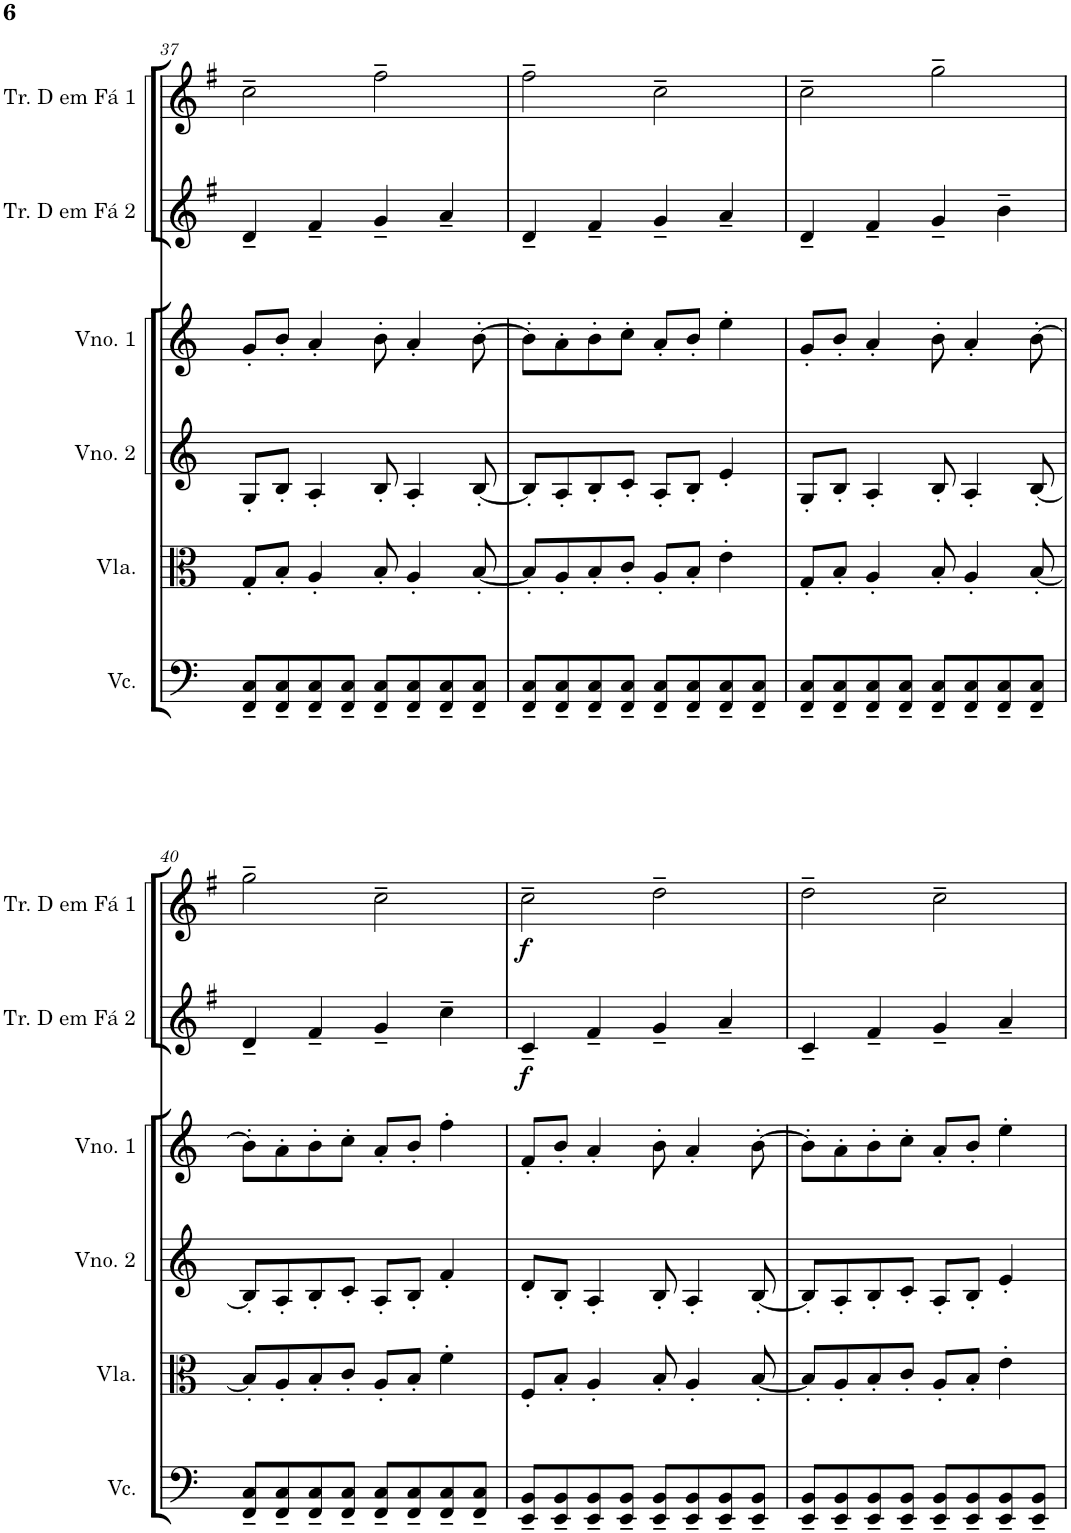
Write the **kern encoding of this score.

**kern	**kern	**kern	**kern	**kern	**dynam	**kern	**dynam
*part6	*part5	*part4	*part3	*part2	*part2	*part1	*part1
*staff6	*staff5	*staff4	*staff3	*staff2	*staff2	*staff1	*staff1
*I"Violoncelo	*I"Viola	*I"Violino 2	*I"Violino 1	*I"Trompa em Fá 2	*	*I"Trompa em Fá 1	*
*I'Vc.	*I'Vla.	*I'Vno. 2	*I'Vno. 1	*	*	*	*
!!LO:PB:g=z
*clefF4	*clefC3	*clefG2	*clefG2	*clefG2	*	*clefG2	*
*	*	*	*	*Trd4c7	*	*Trd4c7	*
*k[]	*k[]	*k[]	*k[]	*k[f#]	*	*k[f#]	*
*M4/4	*M4/4	*M4/4	*M4/4	*M4/4	*	*M4/4	*
=37	=37	=37	=37	=37	=37	=37	=37
8FF/~ 8C/~L	8G'/L	8G'/L	8g'/L	4d~/	.	2cc~\	.
8FF/~ 8C/~	8B'/J	8B'/J	8b'/J	.	.	.	.
8FF/~ 8C/~	4A'/	4A'/	4a'/	4f#~/	.	.	.
8FF/~ 8C/~J	.	.	.	.	.	.	.
8FF/~ 8C/~L	8B'/	8B'/	8b'\	4g~/	.	2ff#~\	.
8FF/~ 8C/~	4A'/	4A'/	4a'/	.	.	.	.
8FF/~ 8C/~	.	.	.	4a~/	.	.	.
8FF/~ 8C/~J	[8B'/	[8B'/	[8b'\	.	.	.	.
=38	=38	=38	=38	=38	=38	=38	=38
8FF/~ 8C/~L	8B'/L]	8B'/L]	8b'\L]	4d~/	.	2ff#~\	.
8FF/~ 8C/~	8A'/	8A'/	8a'\	.	.	.	.
8FF/~ 8C/~	8B'/	8B'/	8b'\	4f#~/	.	.	.
8FF/~ 8C/~J	8c'/J	8c'/J	8cc'\J	.	.	.	.
8FF/~ 8C/~L	8A'/L	8A'/L	8a'/L	4g~/	.	2cc~\	.
8FF/~ 8C/~	8B'/J	8B'/J	8b'/J	.	.	.	.
8FF/~ 8C/~	4e'\	4e'/	4ee'\	4a~/	.	.	.
8FF/~ 8C/~J	.	.	.	.	.	.	.
=39	=39	=39	=39	=39	=39	=39	=39
8FF/~ 8C/~L	8G'/L	8G'/L	8g'/L	4d~/	.	2cc~\	.
8FF/~ 8C/~	8B'/J	8B'/J	8b'/J	.	.	.	.
8FF/~ 8C/~	4A'/	4A'/	4a'/	4f#~/	.	.	.
8FF/~ 8C/~J	.	.	.	.	.	.	.
8FF/~ 8C/~L	8B'/	8B'/	8b'\	4g~/	.	2gg~\	.
8FF/~ 8C/~	4A'/	4A'/	4a'/	.	.	.	.
8FF/~ 8C/~	.	.	.	4b~\	.	.	.
8FF/~ 8C/~J	[8B'/	[8B'/	[8b'\	.	.	.	.
!!LO:LB:g=z
=40	=40	=40	=40	=40	=40	=40	=40
8FF/~ 8C/~L	8B'/L]	8B'/L]	8b'\L]	4d~/	.	2gg~\	.
8FF/~ 8C/~	8A'/	8A'/	8a'\	.	.	.	.
8FF/~ 8C/~	8B'/	8B'/	8b'\	4f#~/	.	.	.
8FF/~ 8C/~J	8c'/J	8c'/J	8cc'\J	.	.	.	.
8FF/~ 8C/~L	8A'/L	8A'/L	8a'/L	4g~/	.	2cc~\	.
8FF/~ 8C/~	8B'/J	8B'/J	8b'/J	.	.	.	.
8FF/~ 8C/~	4f'\	4f'/	4ff'\	4cc~\	.	.	.
8FF/~ 8C/~J	.	.	.	.	.	.	.
=41	=41	=41	=41	=41	=41	=41	=41
!	!	!	!	!	!LO:DY:b	!	!LO:DY:b
8EE/~ 8BB/~L	8F'/L	8d'/L	8f'/L	4c~/	f	2cc~\	f
8EE/~ 8BB/~	8B'/J	8B'/J	8b'/J	.	.	.	.
8EE/~ 8BB/~	4A'/	4A'/	4a'/	4f#~/	.	.	.
8EE/~ 8BB/~J	.	.	.	.	.	.	.
8EE/~ 8BB/~L	8B'/	8B'/	8b'\	4g~/	.	2dd~\	.
8EE/~ 8BB/~	4A'/	4A'/	4a'/	.	.	.	.
8EE/~ 8BB/~	.	.	.	4a~/	.	.	.
8EE/~ 8BB/~J	[8B'/	[8B'/	[8b'\	.	.	.	.
=42	=42	=42	=42	=42	=42	=42	=42
8EE/~ 8BB/~L	8B'/L]	8B'/L]	8b'\L]	4c~/	.	2dd~\	.
8EE/~ 8BB/~	8A'/	8A'/	8a'\	.	.	.	.
8EE/~ 8BB/~	8B'/	8B'/	8b'\	4f#~/	.	.	.
8EE/~ 8BB/~J	8c'/J	8c'/J	8cc'\J	.	.	.	.
8EE/~ 8BB/~L	8A'/L	8A'/L	8a'/L	4g~/	.	2cc~\	.
8EE/~ 8BB/~	8B'/J	8B'/J	8b'/J	.	.	.	.
8EE/~ 8BB/~	4e'\	4e'/	4ee'\	4a~/	.	.	.
8EE/~ 8BB/~J	.	.	.	.	.	.	.
=	=	=	=	=	=	=	=
*-	*-	*-	*-	*-	*-	*-	*-
